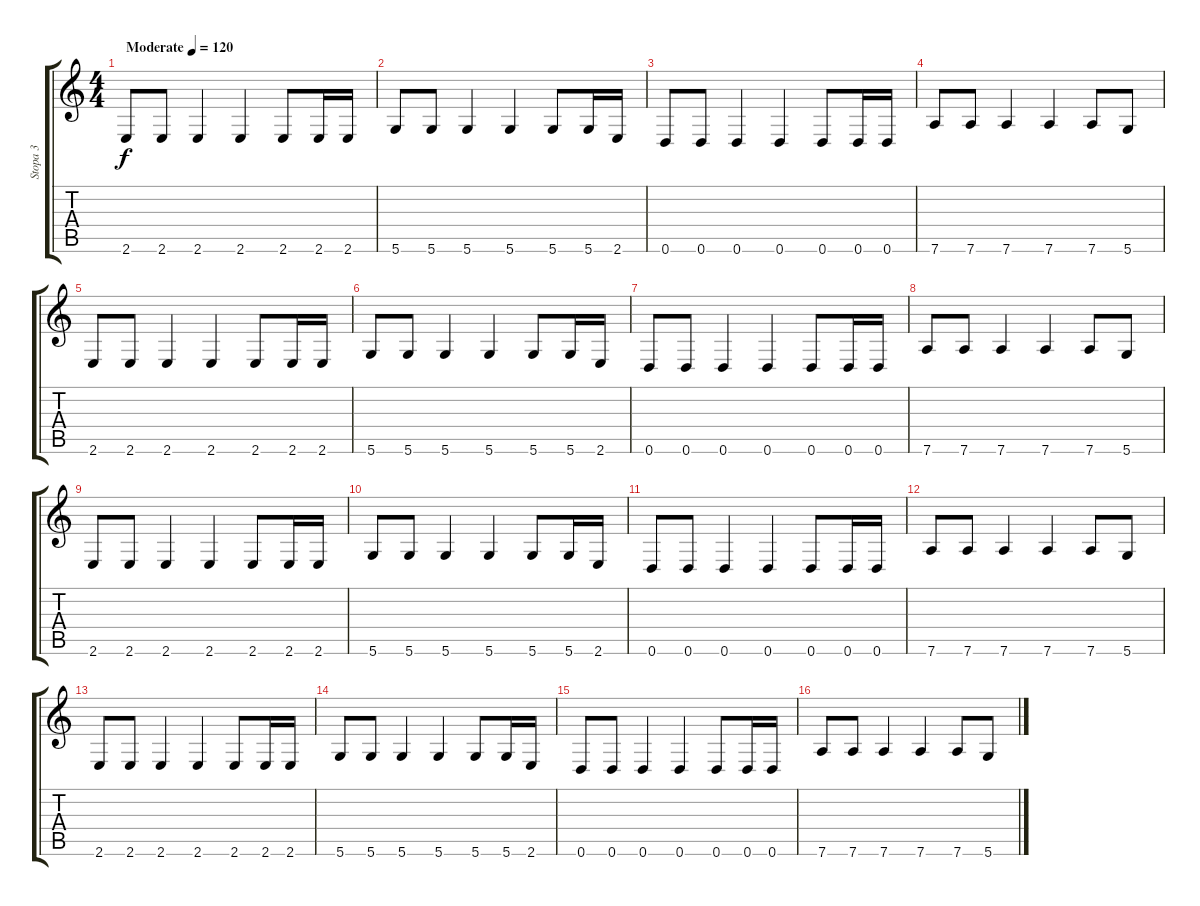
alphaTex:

\track ("Stopa 3" "Stopa 3") {instrument electricbassfinger}
\staff {score tabs}
\tuning (E4 B3 G3 D3 A2 D2) {hide}
\ts (4 4)
\tempo (120 "Moderate")
\clef g2
\ks c
2.6.8{dy f instrument electricbassfinger} 2.6.8 2.6.4 2.6.4 2.6.8 2.6.16 2.6.16 |
5.6.8 5.6.8 5.6.4 5.6.4 5.6.8 5.6.16 2.6.16 |
0.6.8 0.6.8 0.6.4 0.6.4 0.6.8 0.6.16 0.6.16 |
7.6.8 7.6.8 7.6.4 7.6.4 7.6.8 5.6.8 |
2.6.8 2.6.8 2.6.4 2.6.4 2.6.8 2.6.16 2.6.16 |
5.6.8 5.6.8 5.6.4 5.6.4 5.6.8 5.6.16 2.6.16 |
0.6.8 0.6.8 0.6.4 0.6.4 0.6.8 0.6.16 0.6.16 |
7.6.8 7.6.8 7.6.4 7.6.4 7.6.8 5.6.8 |
2.6.8 2.6.8 2.6.4 2.6.4 2.6.8 2.6.16 2.6.16 |
5.6.8 5.6.8 5.6.4 5.6.4 5.6.8 5.6.16 2.6.16 |
0.6.8 0.6.8 0.6.4 0.6.4 0.6.8 0.6.16 0.6.16 |
7.6.8 7.6.8 7.6.4 7.6.4 7.6.8 5.6.8 |
2.6.8 2.6.8 2.6.4 2.6.4 2.6.8 2.6.16 2.6.16 |
5.6.8 5.6.8 5.6.4 5.6.4 5.6.8 5.6.16 2.6.16 |
0.6.8 0.6.8 0.6.4 0.6.4 0.6.8 0.6.16 0.6.16 |
7.6.8 7.6.8 7.6.4 7.6.4 7.6.8 5.6.8
